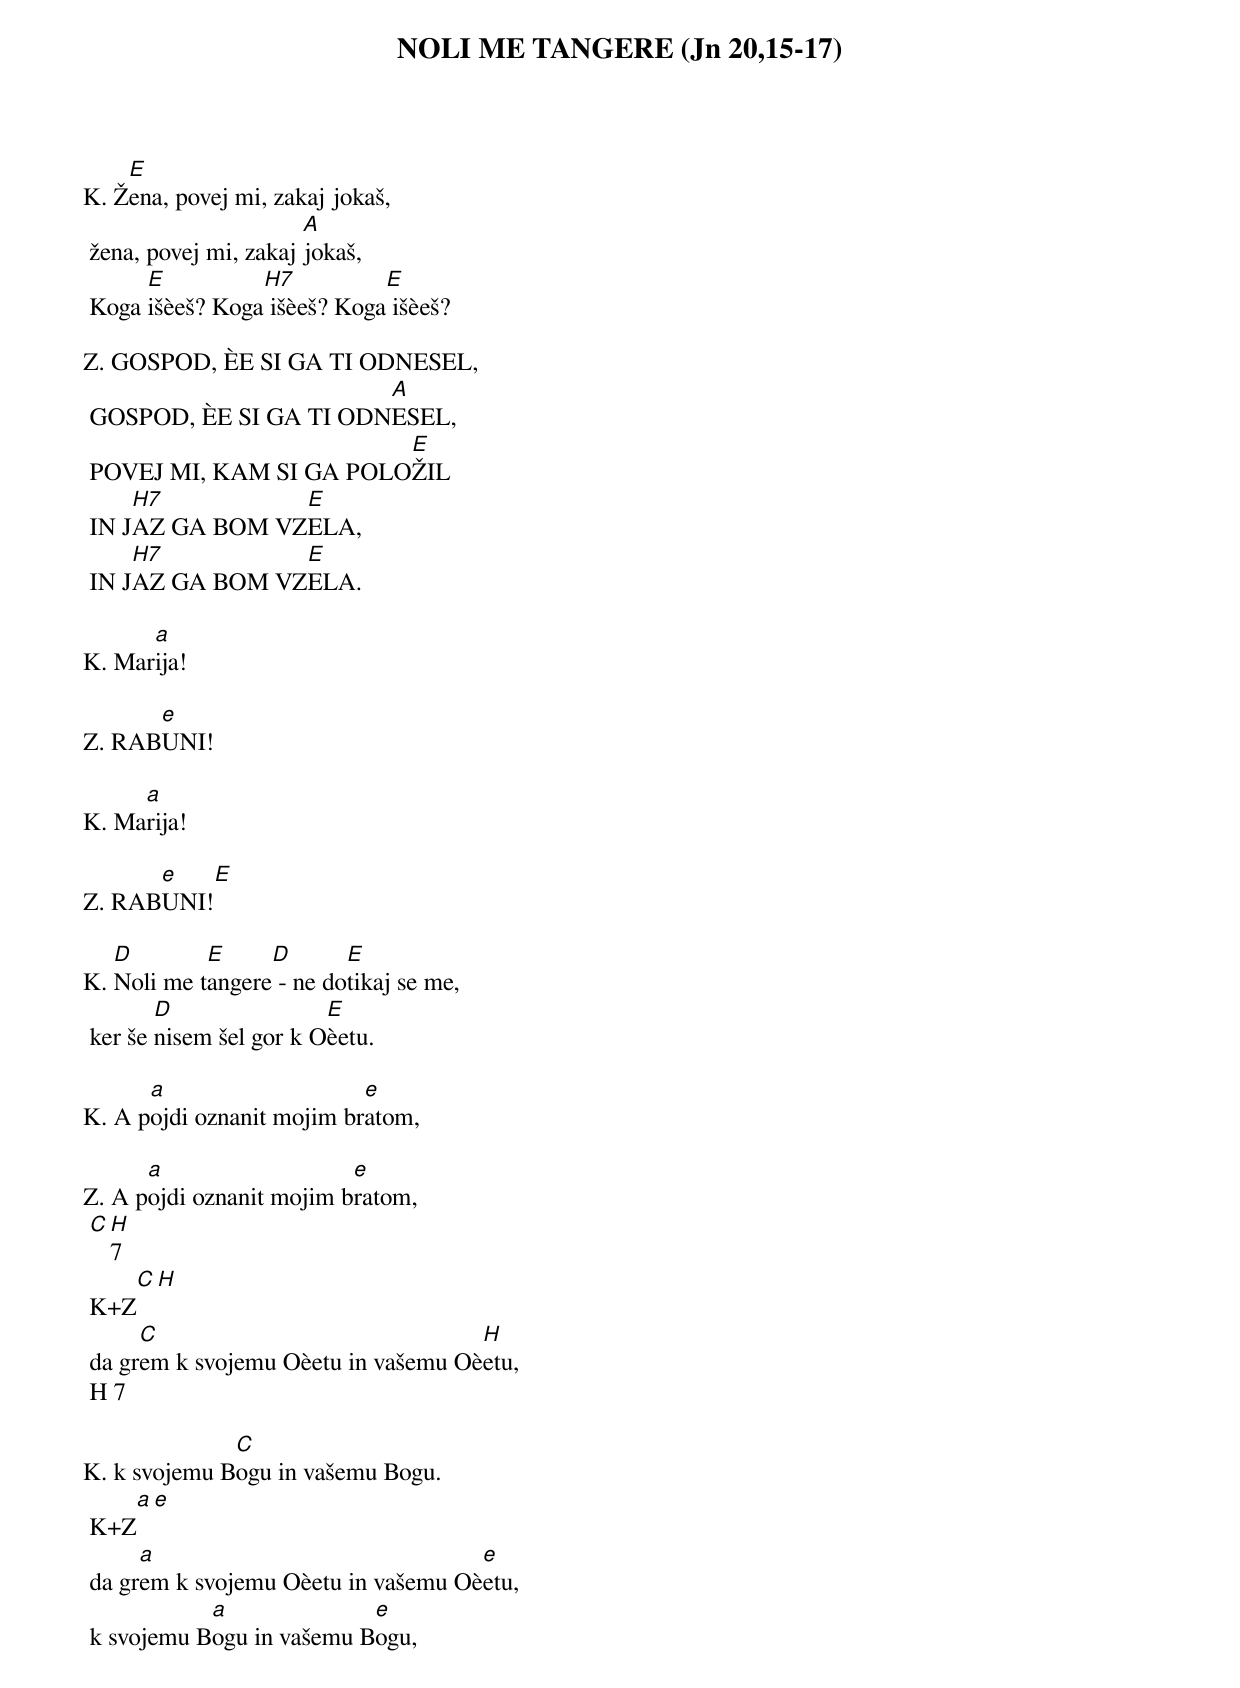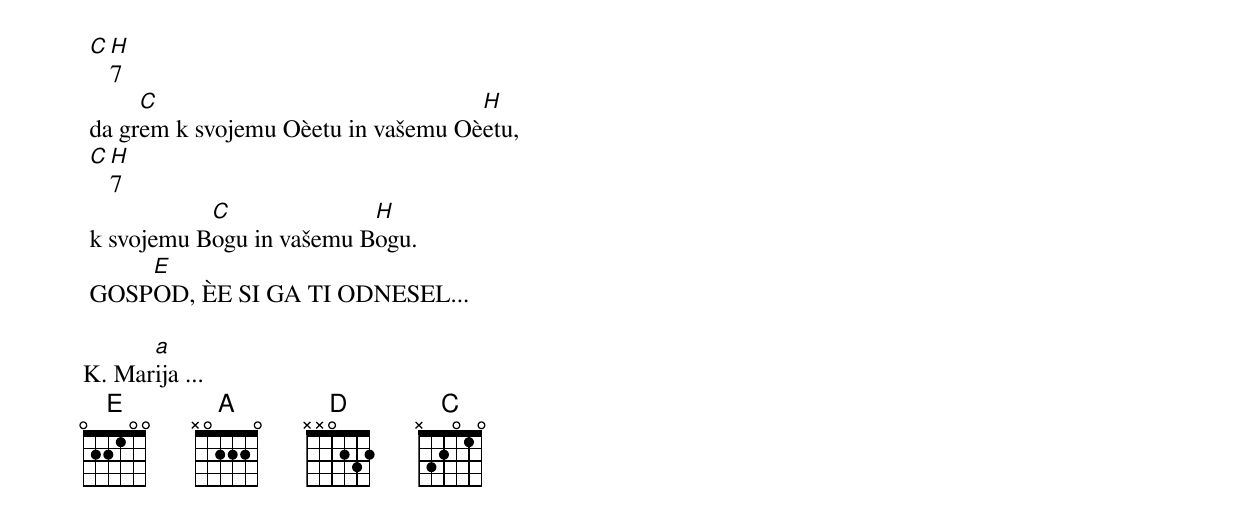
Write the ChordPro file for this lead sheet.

{title: NOLI ME TANGERE (Jn 20,15-17)}

K.	Ž[E]ena, povej mi, zakaj jokaš,
	žena, povej mi, zakaj [A]jokaš,
	Koga [E]išèeš? Koga[H7] išèeš? Koga[E] išèeš?

Z.	GOSPOD, ÈE SI GA TI ODNESEL,
	GOSPOD, ÈE SI GA TI ODN[A]ESEL,
	POVEJ MI, KAM SI GA POLO[E]ŽIL
	IN J[H7]AZ GA BOM VZ[E]ELA,
	IN J[H7]AZ GA BOM VZ[E]ELA.

K.	Mar[a]ija!

Z.	RAB[e]UNI!

K.	Ma[a]rija!

Z.	RAB[e]UNI![E]

K.	[D]Noli me t[E]angere[D] - ne do[E]tikaj se me,
	ker še [D]nisem šel gor k O[E]èetu.

K.	A p[a]ojdi oznanit mojim br[e]atom,

Z.	A p[a]ojdi oznanit mojim b[e]ratom,
	[C][H]7
	K+Z[C][H]
	da gr[C]em k svojemu Oèetu in vašemu Oè[H]etu,
	H 7

K.	k svojemu B[C]ogu in vašemu Bogu.
	K+Z[a][e]
	da gr[a]em k svojemu Oèetu in vašemu Oè[e]etu,
	k svojemu B[a]ogu in vašemu B[e]ogu,
	[C][H]7
	da gr[C]em k svojemu Oèetu in vašemu Oè[H]etu,
	[C][H]7
	k svojemu B[C]ogu in vašemu B[H]ogu.
	GOSP[E]OD, ÈE SI GA TI ODNESEL...

K.	Mar[a]ija ...
